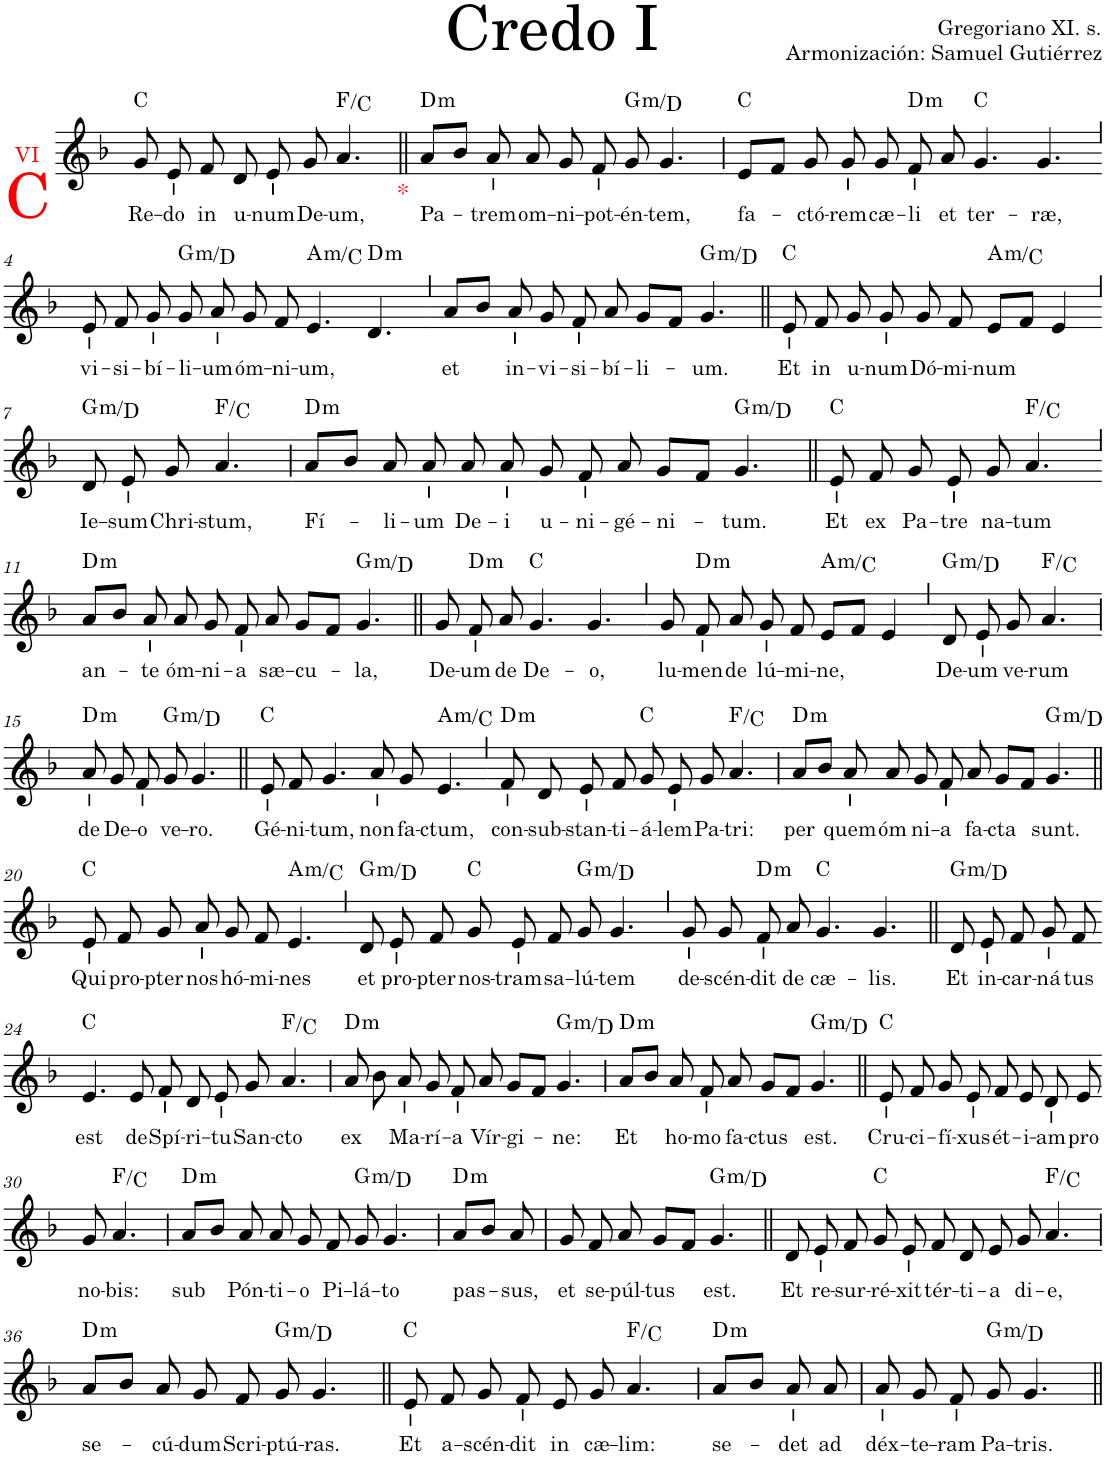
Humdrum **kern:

**kern	**text	**harte
*part1	*part1	*part1
*staff1	*staff1	*
*I"Soprano	*	*
*I'S.	*	*
*clefG2	*	*
*k[b-]	*	*
*M4/4	*	*
=1	=1	=1
!LO:TX:b:color=#FF0000:t=C	!	!
!LO:TX:a:color=#FF0000:t=VI	!	!
!	!LO:LY:b	!
8g/	Re-	C:maj
!	!LO:LY:b	!
8e/	-do	.
!	!LO:LY:b	!
8f/	in	.
!	!LO:LY:b	!
8d/	u-	.
!	!LO:LY:b	!
8e/	-num	.
!	!LO:LY:b	!
8g/	De-	.
!	!LO:LY:b	!
[4a/	-um,	F:maj/5
=2||	=2||	=2||
!LO:TX:b:color=#FF0000:t=*	!	!
!	!LO:LY:b	!LO:H:kt=m
8a/L	Pa-	D:min
8a/]	.	.
8b-/J	.	.
!	!LO:LY:b	!
8a/	-trem	.
!	!LO:LY:b	!
8a/	om-	.
!	!LO:LY:b	!
8g/	-ni-	.
!	!LO:LY:b	!LO:H:kt=m
8f/	-pot-	G:min/5
!	!LO:LY:b	!
8g/	-én-	.
!	!LO:LY:b	!
[8g/	-tem,	.
=3	=3	=3
!	!LO:LY:b	!
8e/L	fa-	C:maj
4g/]	.	.
8f/J	.	.
!	!LO:LY:b	!
8g/	-ctó-	.
!	!LO:LY:b	!LO:H:kt=m
8g/	-rem	D:min
!	!LO:LY:b	!
8g/	cæ-	.
!	!LO:LY:b	!
8f/	-li	C:maj
!	!LO:LY:b	!
8a/	et	.
!	!LO:LY:b	!
[8g/	ter-	.
!	!LO:LY:b	!
4.g/	-ræ,	.
!!LO:LB:g=z
=4`	=4`	=4`
!	!LO:LY:b	!
8e/	vi-	.
4g/]	.	.
!	!LO:LY:b	!LO:H:kt=m
8f/	-si-	G:min/5
!	!LO:LY:b	!
8g/	-bí-	.
!	!LO:LY:b	!
8g/	-li-	.
!	!LO:LY:b	!
8a/	-um	.
!	!LO:LY:b	!LO:H:kt=m
8g/	óm-	A:min/b3
!	!LO:LY:b	!
8f/	-ni-	.
!	!LO:LY:b	!
[8e/	-um,	.
!	!	!LO:H:kt=m
4.d/	.	D:min
=5`	=5`	=5`
!	!LO:LY:b	!
8a/L	et	.
4e/]	.	.
8b-/J	.	.
!	!LO:LY:b	!
8a/	in-	.
!	!LO:LY:b	!
8g/	-vi-	.
!	!LO:LY:b	!
8f/	-si-	.
!	!LO:LY:b	!
8a/	-bí-	.
!	!LO:LY:b	!LO:H:kt=m
8g/L	-li-	G:min/5
8f/J	.	.
!	!LO:LY:b	!
4.g/	-um.	.
=6||	=6||	=6||
!	!LO:LY:b	!
8e/	Et	C:maj
!	!LO:LY:b	!
8f/	in	.
!	!LO:LY:b	!
8g/	u-	.
!	!LO:LY:b	!
8g/	-num	.
!	!LO:LY:b	!
8g/	Dó-	.
!	!LO:LY:b	!
8f/	-mi-	.
!	!LO:LY:b	!LO:H:kt=m
8e/L	-num	A:min/b3
8f/J	.	.
4e/	.	.
!!LO:LB:g=z
=7`	=7`	=7`
!	!LO:LY:b	!LO:H:kt=m
8d/	Ie-	G:min/5
!	!LO:LY:b	!
8e/	-sum	.
!	!LO:LY:b	!
8g/	Chri-	.
!	!LO:LY:b	!
4.a/	-stum,	F:maj/5
=8	=8	=8
!	!LO:LY:b	!LO:H:kt=m
8a/L	Fí-	D:min
8b-/J	.	.
!	!LO:LY:b	!
8a/	-li-	.
!	!LO:LY:b	!
8a/	-um	.
!	!LO:LY:b	!
8a/	De-	.
!	!LO:LY:b	!
8a/	-i	.
=9-	=9-	=9-
!	!LO:LY:b	!
8g/	u-	.
!	!LO:LY:b	!
8f/	-ni-	.
!	!LO:LY:b	!
8a/	-gé-	.
!	!LO:LY:b	!
8g/L	-ni-	.
8f/J	.	.
!	!LO:LY:b	!LO:H:kt=m
4.g/	-tum.	G:min/5
=10||	=10||	=10||
!	!LO:LY:b	!
8e/	Et	C:maj
!	!LO:LY:b	!
8f/	ex	.
!	!LO:LY:b	!
8g/	Pa-	.
!	!LO:LY:b	!
8e/	-tre	.
!	!LO:LY:b	!
8g/	na-	.
!	!LO:LY:b	!
4.a/	-tum	F:maj/5
!!LO:LB:g=z
=11`	=11`	=11`
!	!LO:LY:b	!LO:H:kt=m
8a/L	an-	D:min
8b-/J	.	.
!	!LO:LY:b	!
8a/	-te	.
!	!LO:LY:b	!
8a/	óm-	.
!	!LO:LY:b	!
8g/	-ni-	.
!	!LO:LY:b	!
8f/	-a	.
!	!LO:LY:b	!
8a/	sæ-	.
!	!LO:LY:b	!
8g/L	-cu-	.
8f/J	.	.
!	!LO:LY:b	!LO:H:kt=m
4.g/	-la,	G:min/5
=12||	=12||	=12||
!	!LO:LY:b	!
8g/	De-	.
!	!LO:LY:b	!LO:H:kt=m
8f/	-um	D:min
!	!LO:LY:b	!
8a/	de	.
!	!LO:LY:b	!
4.g/	De-	C:maj
!	!LO:LY:b	!
[4g/	-o,	.
=13`	=13`	=13`
!	!LO:LY:b	!
8g/	lu-	.
!	!	!LO:H:kt=m
8g/]	.	D:min
!	!LO:LY:b	!
8f/	-men	.
!	!LO:LY:b	!
8a/	de	.
!	!LO:LY:b	!
8g/	lú-	.
!	!LO:LY:b	!LO:H:kt=m
8f/	-mi-	A:min/b3
!	!LO:LY:b	!
8e/L	-ne,	.
8f/J	.	.
[8e/	.	.
=14`	=14`	=14`
!	!LO:LY:b	!LO:H:kt=m
8d/	De-	G:min/5
8e/]	.	.
!	!LO:LY:b	!
8e/	-um	.
!	!LO:LY:b	!
8g/	ve-	F:maj/5
!	!LO:LY:b	!
4.a/	-rum	.
!!LO:LB:g=z
=15	=15	=15
!	!LO:LY:b	!LO:H:kt=m
8a/	de	D:min
!	!LO:LY:b	!
8g/	De-	.
!	!LO:LY:b	!
8f/	-o	.
!	!LO:LY:b	!LO:H:kt=m
8g/	ve-	G:min/5
!	!LO:LY:b	!
4.g/	-ro.	.
=16||	=16||	=16||
!	!LO:LY:b	!
8e/	Gé-	C:maj
!	!LO:LY:b	!
8f/	-ni-	.
!	!LO:LY:b	!
4.g/	-tum,	.
!	!LO:LY:b	!
8a/	non	.
!	!LO:LY:b	!
8g/	fa-	.
!	!LO:LY:b	!LO:H:kt=m
[8e/	-ctum,	A:min/b3
=17`	=17`	=17`
!	!LO:LY:b	!LO:H:kt=m
8f/	con-	D:min
4e/]	.	.
!	!LO:LY:b	!
8d/	-sub-	.
!	!LO:LY:b	!
8e/	-stan-	C:maj
!	!LO:LY:b	!
8f/	-ti-	.
!	!LO:LY:b	!
8g/	-á-	.
!	!LO:LY:b	!
8e/	-lem	F:maj/5
!	!LO:LY:b	!
8g/	Pa-	.
!	!LO:LY:b	!
[8a/	-tri:	.
=18	=18	=18
!	!LO:LY:b	!LO:H:kt=m
8a/L	per	D:min
4a/]	.	.
8b-/J	.	.
!	!LO:LY:b	!
8a/	quem	.
!	!LO:LY:b	!
8a/	óm	.
!	!LO:LY:b	!
8g/	-ni-	.
!	!LO:LY:b	!
8f/	-a	.
=19-	=19-	=19-
!	!LO:LY:b	!
8a/	fa-	.
!	!LO:LY:b	!
8g/L	-cta	.
8f/J	.	.
!	!LO:LY:b	!LO:H:kt=m
4.g/	sunt.	G:min/5
!!LO:LB:g=z
=20||	=20||	=20||
!	!LO:LY:b	!
8e/	Qui	C:maj
!	!LO:LY:b	!
8f/	pro-	.
!	!LO:LY:b	!
8g/	-pter	.
!	!LO:LY:b	!
8a/	nos	.
!	!LO:LY:b	!
8g/	hó-	.
!	!LO:LY:b	!
8f/	-mi-	.
!	!LO:LY:b	!LO:H:kt=m
[4e/	-nes	A:min/b3
=21`	=21`	=21`
!	!LO:LY:b	!LO:H:kt=m
8d/	et	G:min/5
8e/]	.	.
!	!LO:LY:b	!
8e/	pro-	.
!	!LO:LY:b	!
8f/	-pter	C:maj
!	!LO:LY:b	!
8g/	nos-	.
!	!LO:LY:b	!
8e/	-tram	.
!	!LO:LY:b	!LO:H:kt=m
8f/	sa-	G:min/5
!	!LO:LY:b	!
8g/	-lú-	.
!	!LO:LY:b	!
[8g/	-tem	.
=22`	=22`	=22`
!	!LO:LY:b	!
*^	*	*
8g/	4ryy	de-	.
4g/]	.	.	.
!	!	!	!LO:H:kt=m
.	1ryy	.	D:min
!	!	!LO:LY:b	!
8g/	.	-scén-	.
!	!	!LO:LY:b	!
8f/	.	-dit	C:maj
!	!	!LO:LY:b	!
8a/	.	de	.
!	!	!LO:LY:b	!
4.g/	.	cæ-	.
!	!	!LO:LY:b	!
[8g/	.	-lis.	.
=23||	=23||	=23||	=23||
!	!	!LO:LY:b	!LO:H:kt=m
*v	*v	*	*
8d/	Et	G:min/5
4g/]	.	.
!	!LO:LY:b	!
8e/	in-	.
!	!LO:LY:b	!
8f/	-car-	.
!	!LO:LY:b	!
8g/	-ná	.
!	!LO:LY:b	!
8f/	-tus	.
!!LO:LB:g=z
=24-	=24-	=24-
!	!LO:LY:b	!
4.e/	est	C:maj
!	!LO:LY:b	!
8e/	de	.
!	!LO:LY:b	!
8f/	Spí-	.
!	!LO:LY:b	!
8d/	-ri-	.
!	!LO:LY:b	!
8e/	-tu	.
!	!LO:LY:b	!
8g/	San-	.
!	!LO:LY:b	!
4.a/	-cto	F:maj/5
=25	=25	=25
!	!LO:LY:b	!LO:H:kt=m
8a/	ex	D:min
8b-\	.	.
!	!LO:LY:b	!
8a/	Ma-	.
!	!LO:LY:b	!
8g/	-rí-	.
!	!LO:LY:b	!
8f/	-a	.
=26-	=26-	=26-
!	!LO:LY:b	!
8a/	Vír-	.
!	!LO:LY:b	!
8g/L	-gi-	.
8f/J	.	.
!	!LO:LY:b	!LO:H:kt=m
4.g/	-ne:	G:min/5
=27	=27	=27
!	!LO:LY:b	!LO:H:kt=m
8a/L	Et	D:min
8b-/J	.	.
!	!LO:LY:b	!
8a/	ho-	.
!	!LO:LY:b	!
8f/	-mo	.
=28-	=28-	=28-
!	!LO:LY:b	!
8a/	fa-	.
!	!LO:LY:b	!
8g/L	-ctus	.
8f/J	.	.
!	!LO:LY:b	!LO:H:kt=m
4.g/	est.	G:min/5
=29||	=29||	=29||
!	!LO:LY:b	!
8e/	Cru-	C:maj
!	!LO:LY:b	!
8f/	-ci-	.
!	!LO:LY:b	!
8g/	-fí-	.
!	!LO:LY:b	!
8e/	-xus	.
!	!LO:LY:b	!
8f/	ét-	.
!	!LO:LY:b	!
8e/	-i-	.
!	!LO:LY:b	!
8d/	-am	.
!	!LO:LY:b	!
8e/	pro	.
!!LO:LB:g=z
=30-	=30-	=30-
!	!LO:LY:b	!
8g/	no-	.
!	!LO:LY:b	!
4.a/	-bis:	F:maj/5
=31	=31	=31
!	!LO:LY:b	!LO:H:kt=m
8a/L	sub	D:min
8b-/J	.	.
!	!LO:LY:b	!
8a/	Pón-	.
!	!LO:LY:b	!
8a/	-ti-	.
!	!LO:LY:b	!
8g/	-o	.
!	!LO:LY:b	!
8f/	Pi-	.
!	!LO:LY:b	!LO:H:kt=m
8g/	-lá-	G:min/5
!	!LO:LY:b	!
[8g/	-to	.
=32	=32	=32
!	!LO:LY:b	!LO:H:kt=m
8a/L	pas-	D:min
4g/]	.	.
8b-/J	.	.
!	!LO:LY:b	!
8a/	-sus,	.
=33	=33	=33
!	!LO:LY:b	!
8g/	et	.
!	!LO:LY:b	!
8f/	se-	.
!	!LO:LY:b	!
8a/	-púl-	.
!	!LO:LY:b	!
8g/L	-tus	.
8f/J	.	.
!	!LO:LY:b	!LO:H:kt=m
4.g/	est.	G:min/5
=34||	=34||	=34||
!	!LO:LY:b	!
8d/	Et	.
!	!LO:LY:b	!
8e/	re-	.
!	!LO:LY:b	!
8f/	-sur-	.
!	!LO:LY:b	!
8g/	-ré-	C:maj
!	!LO:LY:b	!
8e/	-xit	.
=35-	=35-	=35-
!	!LO:LY:b	!
8f/	tér-	.
!	!LO:LY:b	!
8d/	-ti-	.
!	!LO:LY:b	!
8e/	-a	.
!	!LO:LY:b	!
8g/	di-	.
!	!LO:LY:b	!
4.a/	-e,	F:maj/5
!!LO:LB:g=z
=36	=36	=36
!	!LO:LY:b	!LO:H:kt=m
8a/L	se-	D:min
8b-/J	.	.
!	!LO:LY:b	!
8a/	-cú-	.
!	!LO:LY:b	!
8g/	-dum	.
!	!LO:LY:b	!
8f/	Scri-	.
!	!LO:LY:b	!LO:H:kt=m
8g/	-ptú-	G:min/5
!	!LO:LY:b	!
[4g/	-ras.	.
=37||	=37||	=37||
!	!LO:LY:b	!
8e/	Et	C:maj
8g/]	.	.
!	!LO:LY:b	!
8f/	a-	.
!	!LO:LY:b	!
8g/	-scén-	.
!	!LO:LY:b	!
8f/	-dit	.
!	!LO:LY:b	!
8e/	in	.
!	!LO:LY:b	!
8g/	cæ-	F:maj/5
!	!LO:LY:b	!
[4a/	-lim:	.
=38	=38	=38
!	!LO:LY:b	!LO:H:kt=m
8a/L	se-	D:min
8a/]	.	.
8b-/J	.	.
!	!LO:LY:b	!
8a/	-det	.
!	!LO:LY:b	!
8a/	ad	.
=39	=39	=39
!	!LO:LY:b	!
8a/	déx-	.
!	!LO:LY:b	!
8g/	-te-	.
!	!LO:LY:b	!
8f/	-ram	.
!	!LO:LY:b	!LO:H:kt=m
8g/	Pa-	G:min/5
!	!LO:LY:b	!
4.g/	-tris.	.
=||	=||	=||
*-	*-	*-
